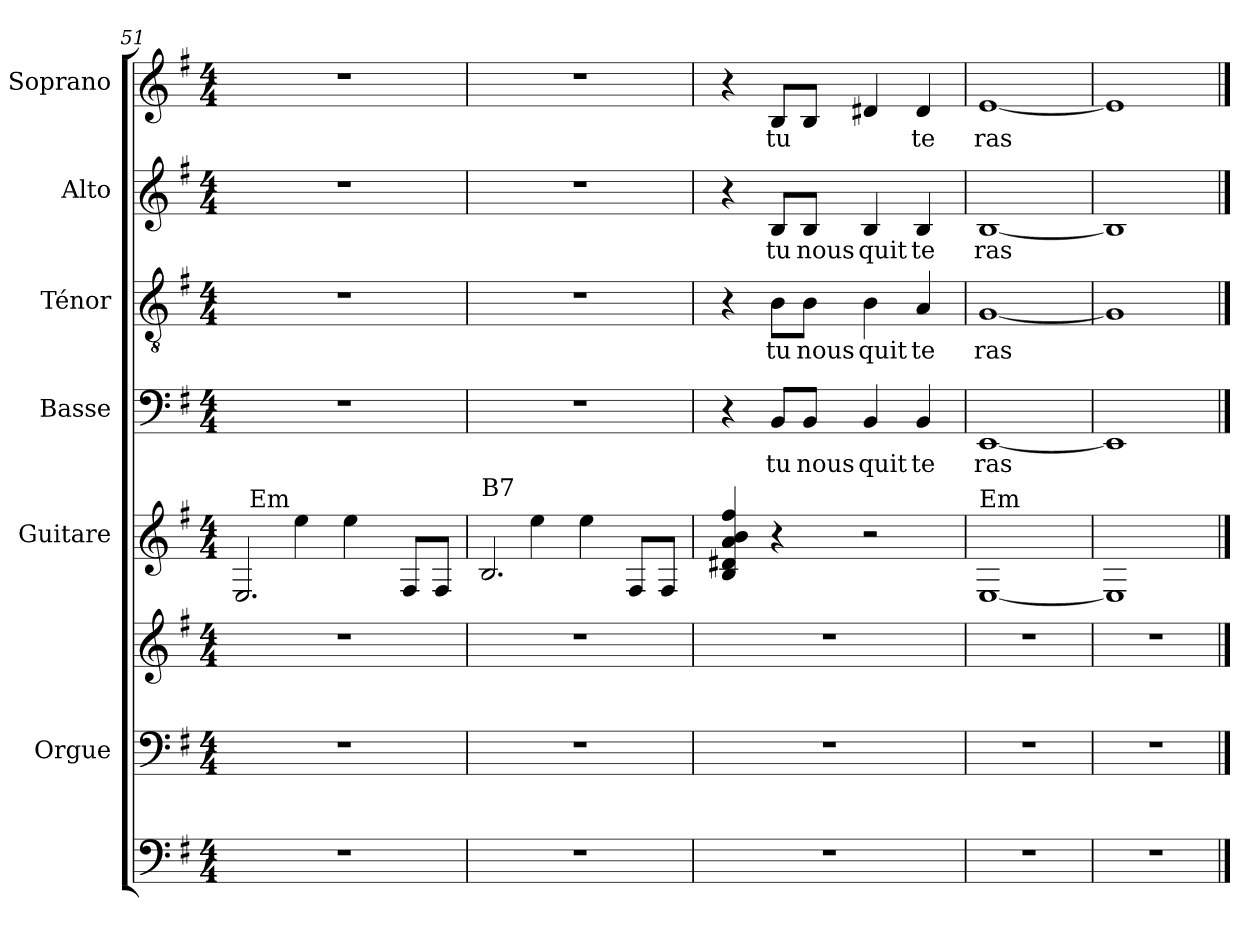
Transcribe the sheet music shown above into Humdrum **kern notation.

**kern	**kern	**kern	**kern	**kern	**text	**kern	**text	**kern	**text	**kern	**text
*part7	*part6	*part6	*part5	*part4	*part4	*part3	*part3	*part2	*part2	*part1	*part1
*staff8	*staff7	*staff6	*staff5	*staff4	*staff4	*staff3	*staff3	*staff2	*staff2	*staff1	*staff1
*	*I"Orgue	*	*I"Guitare	*I"Basse	*	*I"Ténor	*	*I"Alto	*	*I"Soprano	*
*	*I'Org.	*	*I'Gtr.	*I'B	*	*I'T	*	*I'A	*	*I'S	*
*clefF4	*clefF4	*clefG2	*clefG2	*clefF4	*	*clefGv2	*	*clefG2	*	*clefG2	*
*	*	*	*ITrd7c12	*	*	*	*	*	*	*	*
*k[f#]	*k[f#]	*k[f#]	*k[f#]	*k[f#]	*	*k[f#]	*	*k[f#]	*	*k[f#]	*
*e:	*e:	*e:	*e:	*e:	*	*e:	*	*e:	*	*e:	*
*M4/4	*M4/4	*M4/4	*M4/4	*M4/4	*	*M4/4	*	*M4/4	*	*M4/4	*
=51	=51	=51	=51	=51	=51	=51	=51	=51	=51	=51	=51
*	*	*	*^	*	*	*	*	*	*	*	*
*	*	*	*	*^	*	*	*	*	*	*	*	*
1r	1r	1r	2.EE/	4g\yy	32ryy	1r	.	1r	.	1r	.	1r	.
!	!	!	!	!	!LO:TX:a:t=Em	!	!	!	!	!	!	!	!
.	.	.	.	.	2ryy	.	.	.	.	.	.	.	.
.	.	.	.	4e\	.	.	.	.	.	.	.	.	.
.	.	.	.	4e\	.	.	.	.	.	.	.	.	.
.	.	.	.	.	4...ryy	.	.	.	.	.	.	.	.
.	.	.	8FF#/L	4ryy	.	.	.	.	.	.	.	.	.
.	.	.	8FF#/J	.	.	.	.	.	.	.	.	.	.
=52	=52	=52	=52	=52	=52	=52	=52	=52	=52	=52	=52	=52	=52
!	!	!	!LO:TX:a:t=B7	!	!	!	!	!	!	!	!	!	!
*	*	*	*	*v	*v	*	*	*	*	*	*	*	*
1r	1r	1r	2.BB/	4g\yy	1r	.	1r	.	1r	.	1r	.
.	.	.	.	4e\	.	.	.	.	.	.	.	.
.	.	.	.	4e\	.	.	.	.	.	.	.	.
.	.	.	8FF#/L	4ryy	.	.	.	.	.	.	.	.
.	.	.	8FF#/J	.	.	.	.	.	.	.	.	.
*	*	*	*v	*v	*	*	*	*	*	*	*	*
!!LO:PB:g=z
=53	=53	=53	=53	=53	=53	=53	=53	=53	=53	=53	=53
1r	1r	1r	4BB/ 4D#X/ 4A/ 4B/ 4f#/	4r	.	4r	.	4r	.	4r	.
!	!	!	!	!	!LO:LY:b	!	!LO:LY:b	!	!LO:LY:b	!	!LO:LY:b
.	.	.	4r	8BB/L	tu	8B\L	tu	8B/L	tu	8B/L	tu
!	!	!	!	!	!LO:LY:b	!	!LO:LY:b	!	!LO:LY:b	!	!
.	.	.	.	8BB/J	nous	8B\J	nous	8B/J	nous	8B/J	.
!	!	!	!	!	!LO:LY:b	!	!LO:LY:b	!	!LO:LY:b	!	!
.	.	.	2r	4BB/	quit	4B\	quit	4B/	quit	4d#X/	.
!	!	!	!	!	!LO:LY:b	!	!LO:LY:b	!	!LO:LY:b	!	!LO:LY:b
.	.	.	.	4BB/	te	4A/	te	4B/	te	4d#/	te
=54	=54	=54	=54	=54	=54	=54	=54	=54	=54	=54	=54
!	!	!	!LO:TX:a:t=Em	!	!	!	!	!	!	!	!
!	!	!	!	!	!LO:LY:b	!	!LO:LY:b	!	!LO:LY:b	!	!LO:LY:b
1r	1r	1r	[1EE	[1EE	ras	[1G	ras	[1B	ras	[1e	ras
=55	=55	=55	=55	=55	=55	=55	=55	=55	=55	=55	=55
1r	1r	1r	1EE]	1EE]	.	1G]	.	1B]	.	1e]	.
==	==	==	==	==	==	==	==	==	==	==	==
*-	*-	*-	*-	*-	*-	*-	*-	*-	*-	*-	*-
